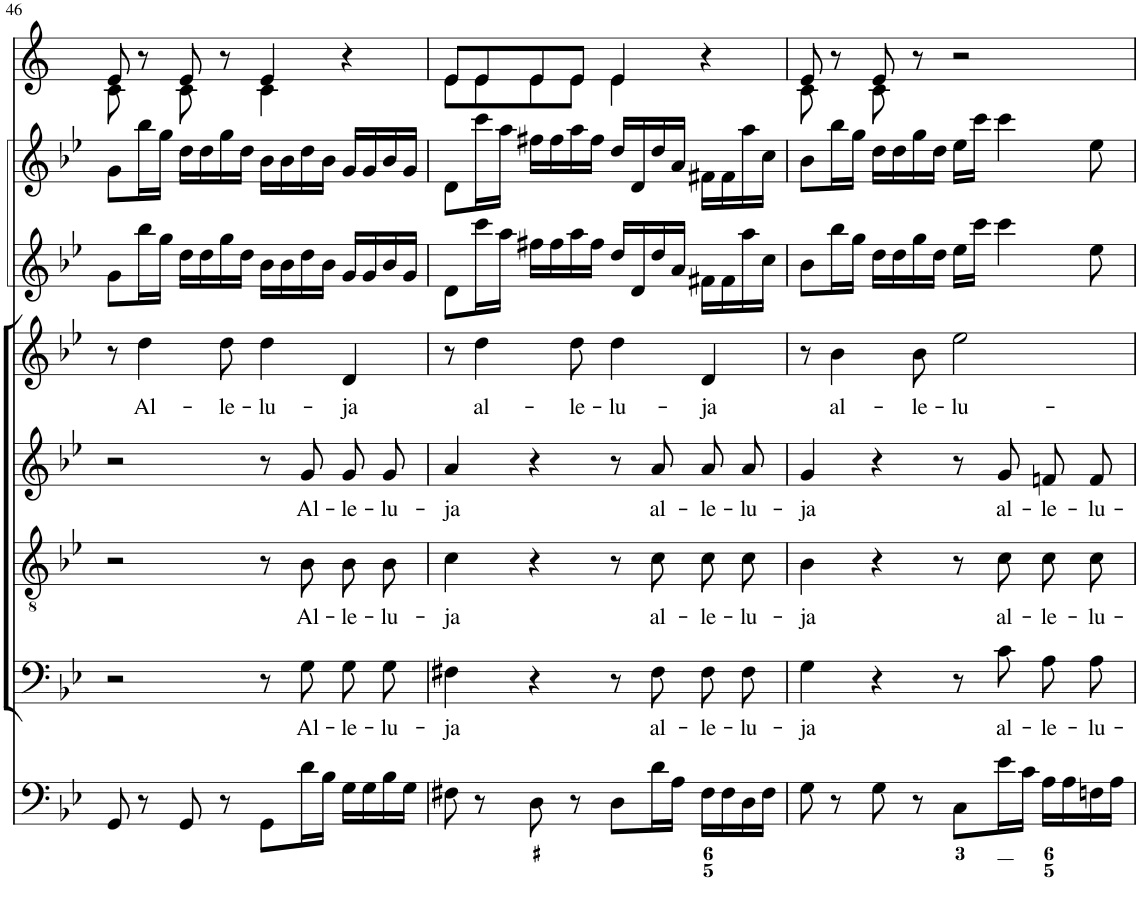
**kern	**kern	**text	**kern	**text	**kern	**text	**kern	**text	**kern	**kern	**kern
*part8	*part7	*part7	*part6	*part6	*part5	*part5	*part4	*part4	*part3	*part2	*part1
*staff8	*staff7	*staff7	*staff6	*staff6	*staff5	*staff5	*staff4	*staff4	*staff3	*staff2	*staff1
*I"Organ	*I"Voice	*	*I"Tenor	*	*I"Alto	*	*I"Voice	*	*I"Violin	*I"Violin	*I"Clarini in B[b]
*	*	*	*	*	*	*	*	*	*I'Vln	*I'Vln	*
!!LO:PB:g=z
*clefF4	*clefF4	*	*clefGv2	*	*clefG2	*	*clefG2	*	*clefG2	*clefG2	*clefG2
*	*	*	*	*	*	*	*	*	*	*	*Trd1c2
*k[b-e-]	*k[b-e-]	*	*k[b-e-]	*	*k[b-e-]	*	*k[b-e-]	*	*k[b-e-]	*k[b-e-]	*k[]
*M4/4	*M4/4	*	*M4/4	*	*M4/4	*	*M4/4	*	*M4/4	*M4/4	*M4/4
*met(c)	*met(c)	*	*met(c)	*	*met(c)	*	*met(c)	*	*met(c)	*met(c)	*met(c)
=46	=46	=46	=46	=46	=46	=46	=46	=46	=46	=46	=46
*	*	*	*	*	*	*	*	*	*	*	*^
8GG/	2r	.	2r	.	2r	.	8r	.	8g\L	8g\L	8e/	8c\
!	!	!	!	!	!	!	!	!LO:LY:b	!	!	!	!
8r	.	.	.	.	.	.	4dd\	Al-	16bb-\L	16bb-\L	8r	8ryy
.	.	.	.	.	.	.	.	.	16gg\JJ	16gg\JJ	.	.
8GG/	.	.	.	.	.	.	.	.	16dd\LL	16dd\LL	8e/	8c\
.	.	.	.	.	.	.	.	.	16dd\	16dd\	.	.
!	!	!	!	!	!	!	!	!LO:LY:b	!	!	!	!
8r	.	.	.	.	.	.	8dd\	-le-	16gg\	16gg\	8r	8ryy
.	.	.	.	.	.	.	.	.	16dd\JJ	16dd\JJ	.	.
!	!	!	!	!	!	!	!	!LO:LY:b	!	!	!	!
8GG\L	8r	.	8r	.	8r	.	4dd\	-lu-	16b-\LL	16b-\LL	4e/	4c\
.	.	.	.	.	.	.	.	.	16b-\	16b-\	.	.
!	!	!LO:LY:b	!	!LO:LY:b	!	!LO:LY:b	!	!	!	!	!	!
16d\L	8G\	Al-	8B-\	Al-	8g/	Al-	.	.	16dd\	16dd\	.	.
16B-\JJ	.	.	.	.	.	.	.	.	16b-\JJ	16b-\JJ	.	.
!	!	!LO:LY:b	!	!LO:LY:b	!	!LO:LY:b	!	!LO:LY:b	!	!	!	!
16G\LL	8G\L	-le-	8B-\L	-le-	8g/L	-le-	4d/	-ja	16g/LL	16g/LL	4r	4ryy
16G\	.	.	.	.	.	.	.	.	16g/	16g/	.	.
!	!	!LO:LY:b	!	!LO:LY:b	!	!LO:LY:b	!	!	!	!	!	!
16B-\	8G\J	-lu-	8B-\J	-lu-	8g/J	-lu-	.	.	16b-/	16b-/	.	.
16G\JJ	.	.	.	.	.	.	.	.	16g/JJ	16g/JJ	.	.
=47	=47	=47	=47	=47	=47	=47	=47	=47	=47	=47	=47	=47
!	!	!LO:LY:b	!	!LO:LY:b	!	!LO:LY:b	!	!	!	!	!	!
8F#X\	4F#X\	-ja	4c\	-ja	4a/	-ja	8r	.	8d\L	8d\L	8e/L	8e\L
!	!	!	!	!	!	!	!	!LO:LY:b	!	!	!	!
8r	.	.	.	.	.	.	4dd\	al-	16ccc\L	16ccc\L	8e/	8e\
.	.	.	.	.	.	.	.	.	16aa\JJ	16aa\JJ	.	.
8D\	4r	.	4r	.	4r	.	.	.	16ff#X\LL	16ff#X\LL	8e/	8e\
.	.	.	.	.	.	.	.	.	16ff#\	16ff#\	.	.
!	!	!	!	!	!	!	!	!LO:LY:b	!	!	!	!
8r	.	.	.	.	.	.	8dd\	-le-	16aa\	16aa\	8e/J	8e\J
.	.	.	.	.	.	.	.	.	16ff#\JJ	16ff#\JJ	.	.
!	!	!	!	!	!	!	!	!LO:LY:b	!	!	!	!
8D\L	8r	.	8r	.	8r	.	4dd\	-lu-	16dd/LL	16dd/LL	4e/	4e\
.	.	.	.	.	.	.	.	.	16d/	16d/	.	.
!	!	!LO:LY:b	!	!LO:LY:b	!	!LO:LY:b	!	!	!	!	!	!
16d\L	8F#\	al-	8c\	al-	8a/	al-	.	.	16dd/	16dd/	.	.
16A\JJ	.	.	.	.	.	.	.	.	16a/JJ	16a/JJ	.	.
!	!	!LO:LY:b	!	!LO:LY:b	!	!LO:LY:b	!	!LO:LY:b	!	!	!	!
16F#\LL	8F#\L	-le-	8c\L	-le-	8a/L	-le-	4d/	-ja	16f#X\LL	16f#X\LL	4r	4ryy
16F#\	.	.	.	.	.	.	.	.	16f#\	16f#\	.	.
!	!	!LO:LY:b	!	!LO:LY:b	!	!LO:LY:b	!	!	!	!	!	!
16D\	8F#\J	-lu-	8c\J	-lu-	8a/J	-lu-	.	.	16aa\	16aa\	.	.
16F#\JJ	.	.	.	.	.	.	.	.	16cc\JJ	16cc\JJ	.	.
=48	=48	=48	=48	=48	=48	=48	=48	=48	=48	=48	=48	=48
!	!	!LO:LY:b	!	!LO:LY:b	!	!LO:LY:b	!	!	!	!	!	!
8G\	4G\	-ja	4B-\	-ja	4g/	-ja	8r	.	8b-\L	8b-\L	8e/	8c\
!	!	!	!	!	!	!	!	!LO:LY:b	!	!	!	!
8r	.	.	.	.	.	.	4b-\	al-	16bb-\L	16bb-\L	8r	8ryy
.	.	.	.	.	.	.	.	.	16gg\JJ	16gg\JJ	.	.
8G\	4r	.	4r	.	4r	.	.	.	16dd\LL	16dd\LL	8e/	8c\
.	.	.	.	.	.	.	.	.	16dd\	16dd\	.	.
!	!	!	!	!	!	!	!	!LO:LY:b	!	!	!	!
8r	.	.	.	.	.	.	8b-\	-le-	16gg\	16gg\	8r	2ryy
.	.	.	.	.	.	.	.	.	16dd\JJ	16dd\JJ	.	.
!	!	!	!	!	!	!	!	!LO:LY:b	!	!	!	!
8C\L	8r	.	8r	.	8r	.	2ee-\	-lu-	16ee-\LL	16ee-\LL	2r	.
.	.	.	.	.	.	.	.	.	16ccc\JJ	16ccc\JJ	.	.
!	!	!LO:LY:b	!	!LO:LY:b	!	!LO:LY:b	!	!	!	!	!	!
16e-\L	8c\	al-	8c\	al-	8g/	al-	.	.	4ccc\	4ccc\	.	.
16c\JJ	.	.	.	.	.	.	.	.	.	.	.	.
!	!	!LO:LY:b	!	!LO:LY:b	!	!LO:LY:b	!	!	!	!	!	!
16A\LL	8A\L	-le-	8c\L	-le-	8fn/L	-le-	.	.	.	.	.	.
16A\	.	.	.	.	.	.	.	.	.	.	.	.
!	!	!LO:LY:b	!	!LO:LY:b	!	!LO:LY:b	!	!	!	!	!	!
16Fn\	8A\J	-lu-	8c\J	-lu-	8f/J	-lu-	.	.	8ee-\	8ee-\	.	8ryy
16A\JJ	.	.	.	.	.	.	.	.	.	.	.	.
*	*	*	*	*	*	*	*	*	*	*	*v	*v
=	=	=	=	=	=	=	=	=	=	=	=
*-	*-	*-	*-	*-	*-	*-	*-	*-	*-	*-	*-
